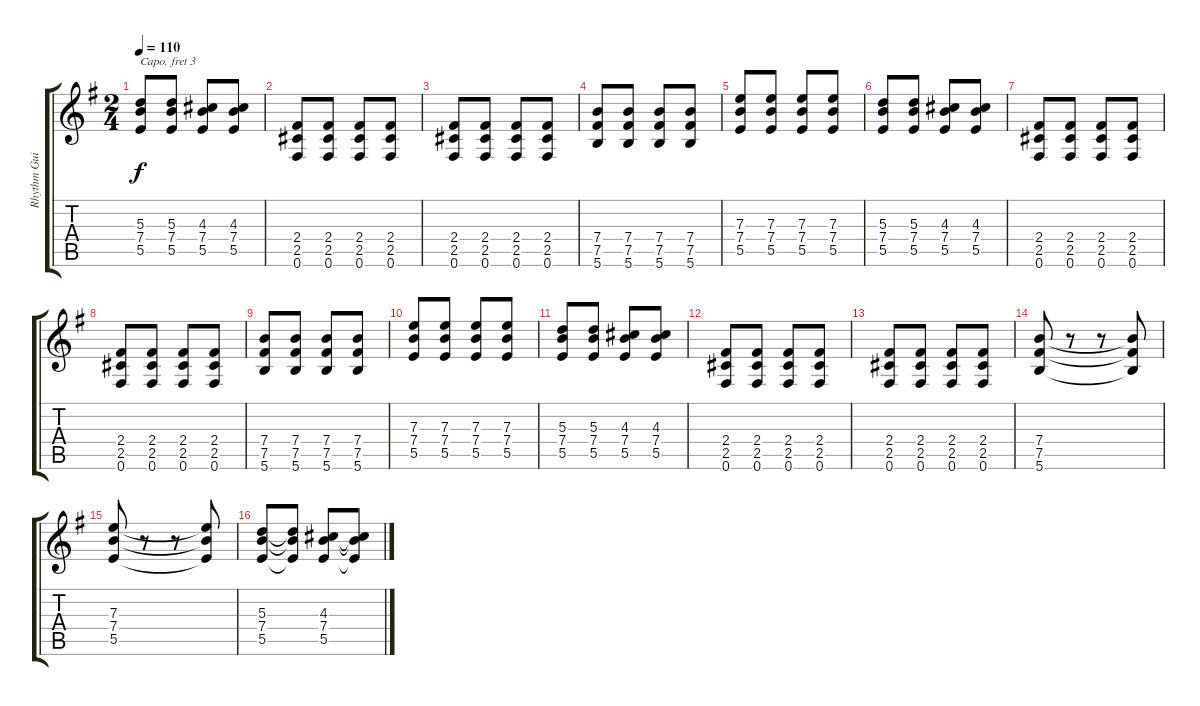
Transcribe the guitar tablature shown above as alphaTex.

\track ("Rhythm Guitar" "Rhythm Gui") {instrument electricguitarmuted}
\staff {score tabs}
\capo 3
\tuning (Eb4 Bb3 Gb3 Db3 Ab2 Eb2) {hide}
\ts (2 4)
\tempo 110
\clef g2
\ks g
(5.3 7.4 5.5).8{dy f} (5.3 7.4 5.5).8 (4.3 7.4 5.5).8 (4.3 7.4 5.5).8 |
(2.4 2.5 0.6).8 (2.4 2.5 0.6).8 (2.4 2.5 0.6).8 (2.4 2.5 0.6).8 |
(2.4 2.5 0.6).8 (2.4 2.5 0.6).8 (2.4 2.5 0.6).8 (2.4 2.5 0.6).8 |
(7.4 7.5 5.6).8 (7.4 7.5 5.6).8 (7.4 7.5 5.6).8 (7.4 7.5 5.6).8 |
(7.3 7.4 5.5).8 (7.3 7.4 5.5).8 (7.3 7.4 5.5).8 (7.3 7.4 5.5).8 |
(5.3 7.4 5.5).8 (5.3 7.4 5.5).8 (4.3 7.4 5.5).8 (4.3 7.4 5.5).8 |
(2.4 2.5 0.6).8 (2.4 2.5 0.6).8 (2.4 2.5 0.6).8 (2.4 2.5 0.6).8 |
(2.4 2.5 0.6).8 (2.4 2.5 0.6).8 (2.4 2.5 0.6).8 (2.4 2.5 0.6).8 |
(7.4 7.5 5.6).8 (7.4 7.5 5.6).8 (7.4 7.5 5.6).8 (7.4 7.5 5.6).8 |
(7.3 7.4 5.5).8 (7.3 7.4 5.5).8 (7.3 7.4 5.5).8 (7.3 7.4 5.5).8 |
(5.3 7.4 5.5).8 (5.3 7.4 5.5).8 (4.3 7.4 5.5).8 (4.3 7.4 5.5).8 |
(2.4 2.5 0.6).8 (2.4 2.5 0.6).8 (2.4 2.5 0.6).8 (2.4 2.5 0.6).8 |
(2.4 2.5 0.6).8 (2.4 2.5 0.6).8 (2.4 2.5 0.6).8 (2.4 2.5 0.6).8 |
(7.4 7.5 5.6).8 r.8 r.8 (7.4{t} 7.5{t} 5.6{t}).8 |
(7.3 7.4 5.5).8 r.8 r.8 (7.3{t} 7.4{t} 5.5{t}).8 |
(5.3 7.4 5.5).8 (5.3{t} 7.4{t} 5.5{t}).8 (4.3 7.4 5.5).8 (4.3{t} 7.4{t} 5.5{t}).8
